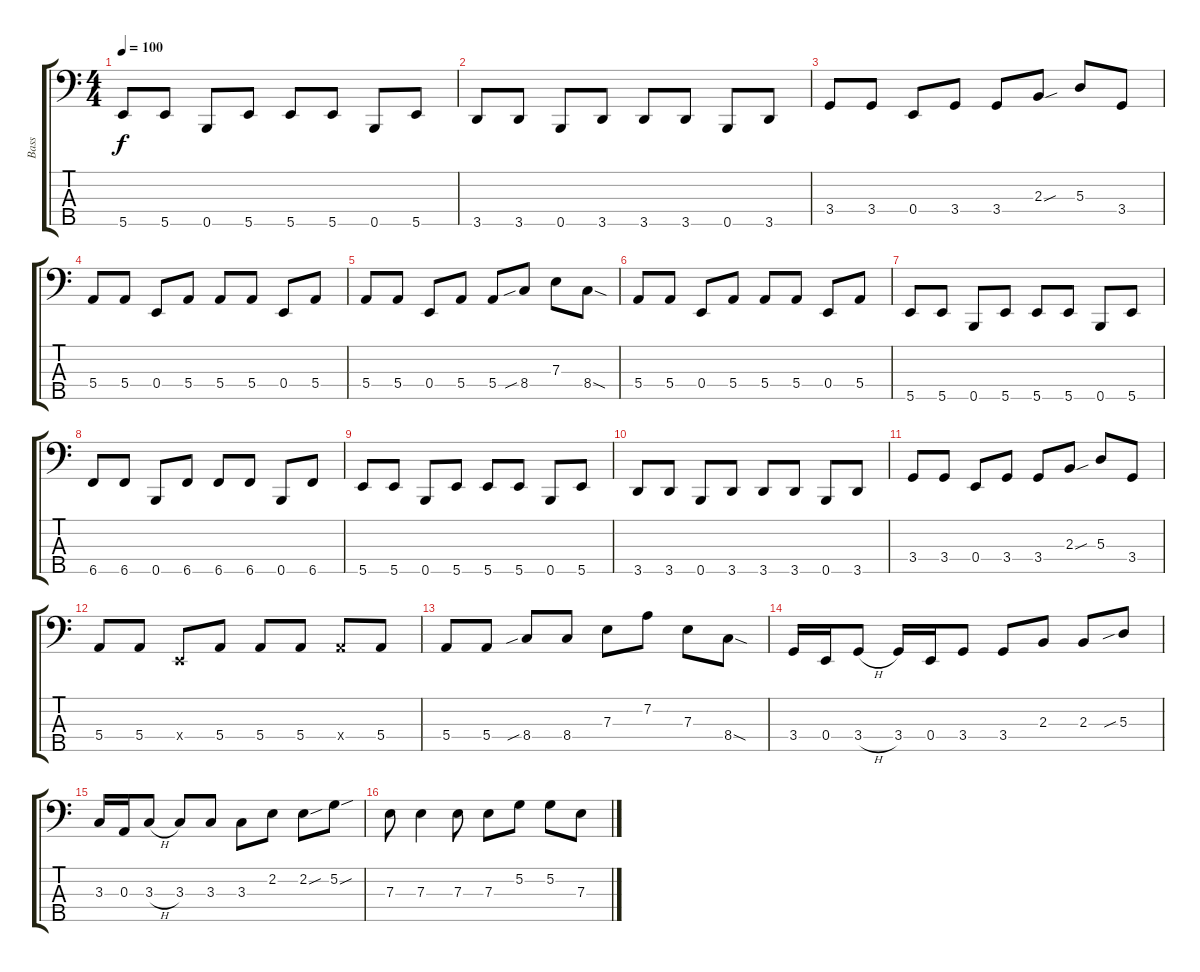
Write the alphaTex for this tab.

\track ("Bass" "Bass") {instrument electricbassfinger}
\staff {score tabs}
\tuning (G2 D2 A1 E1 B0) {hide}
\ts (4 4)
\tempo 100
\clef f4
\ks c
5.5.8{dy f} 5.5.8 0.5.8 5.5.8 5.5.8 5.5.8 0.5.8 5.5.8 |
3.5.8 3.5.8 0.5.8 3.5.8 3.5.8 3.5.8 0.5.8 3.5.8 |
3.4.8 3.4.8 0.4.8 3.4.8 3.4.8 2.3{sou}.8 5.3.8 3.4.8 |
5.4.8 5.4.8 0.4.8 5.4.8 5.4.8 5.4.8 0.4.8 5.4.8 |
5.4.8 5.4.8 0.4.8 5.4.8 5.4.8 8.4{sib}.8 7.3.8 8.4{sod}.8 |
5.4.8 5.4.8 0.4.8 5.4.8 5.4.8 5.4.8 0.4.8 5.4.8 |
5.5.8 5.5.8 0.5.8 5.5.8 5.5.8 5.5.8 0.5.8 5.5.8 |
6.5.8 6.5.8 0.5.8 6.5.8 6.5.8 6.5.8 0.5.8 6.5.8 |
5.5.8 5.5.8 0.5.8 5.5.8 5.5.8 5.5.8 0.5.8 5.5.8 |
3.5.8 3.5.8 0.5.8 3.5.8 3.5.8 3.5.8 0.5.8 3.5.8 |
3.4.8 3.4.8 0.4.8 3.4.8 3.4.8 2.3{sou}.8 5.3.8 3.4.8 |
5.4.8 5.4.8 0.4{x}.8 5.4.8 5.4.8 5.4.8 5.4{x}.8 5.4.8 |
5.4.8 5.4.8 8.4{sib}.8 8.4.8 7.3.8 7.2.8 7.3.8 8.4{sod}.8 |
3.4.16 0.4.16 3.4{h}.8 3.4.16 0.4.16 3.4.8 3.4.8 2.3.8 2.3.8 5.3{sib}.8 |
3.3.16 0.3.16 3.3{h}.8 3.3.8 3.3.8 3.3.8 2.2.8 2.2{sou}.8 5.2{sou}.8 |
7.3.8 7.3.4 7.3.8 7.3.8 5.2.8 5.2.8 7.3.8
